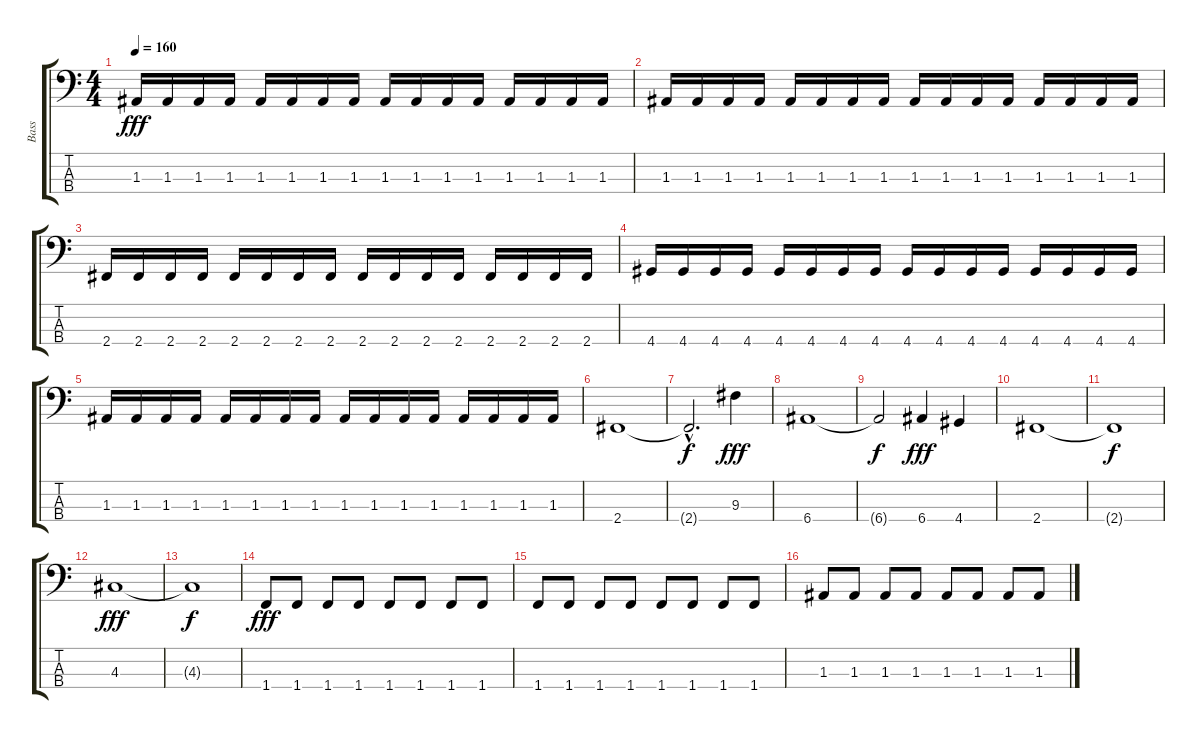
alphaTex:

\track ("Bass" "Bass") {instrument electricbasspick}
\staff {score tabs}
\tuning (G2 D2 A1 E1) {hide}
\ts (4 4)
\tempo 160
\clef f4
\ks c
1.3.16{dy fff} 1.3.16 1.3.16 1.3.16 1.3.16 1.3.16 1.3.16 1.3.16 1.3.16 1.3.16 1.3.16 1.3.16 1.3.16 1.3.16 1.3.16 1.3.16 |
1.3.16 1.3.16 1.3.16 1.3.16 1.3.16 1.3.16 1.3.16 1.3.16 1.3.16 1.3.16 1.3.16 1.3.16 1.3.16 1.3.16 1.3.16 1.3.16 |
2.4.16 2.4.16 2.4.16 2.4.16 2.4.16 2.4.16 2.4.16 2.4.16 2.4.16 2.4.16 2.4.16 2.4.16 2.4.16 2.4.16 2.4.16 2.4.16 |
4.4.16 4.4.16 4.4.16 4.4.16 4.4.16 4.4.16 4.4.16 4.4.16 4.4.16 4.4.16 4.4.16 4.4.16 4.4.16 4.4.16 4.4.16 4.4.16 |
1.3.16 1.3.16 1.3.16 1.3.16 1.3.16 1.3.16 1.3.16 1.3.16 1.3.16 1.3.16 1.3.16 1.3.16 1.3.16 1.3.16 1.3.16 1.3.16 |
2.4.1 |
2.4{hac t}.2{d dy f} 9.3.4{dy fff} |
6.4.1 |
6.4{t}.2{dy f} 6.4.4{dy fff} 4.4.4 |
2.4.1 |
2.4{t}.1{dy f} |
4.3.1{dy fff} |
4.3{t}.1{dy f} |
1.4.8{dy fff} 1.4.8 1.4.8 1.4.8 1.4.8 1.4.8 1.4.8 1.4.8 |
1.4.8 1.4.8 1.4.8 1.4.8 1.4.8 1.4.8 1.4.8 1.4.8 |
1.3.8 1.3.8 1.3.8 1.3.8 1.3.8 1.3.8 1.3.8 1.3.8
